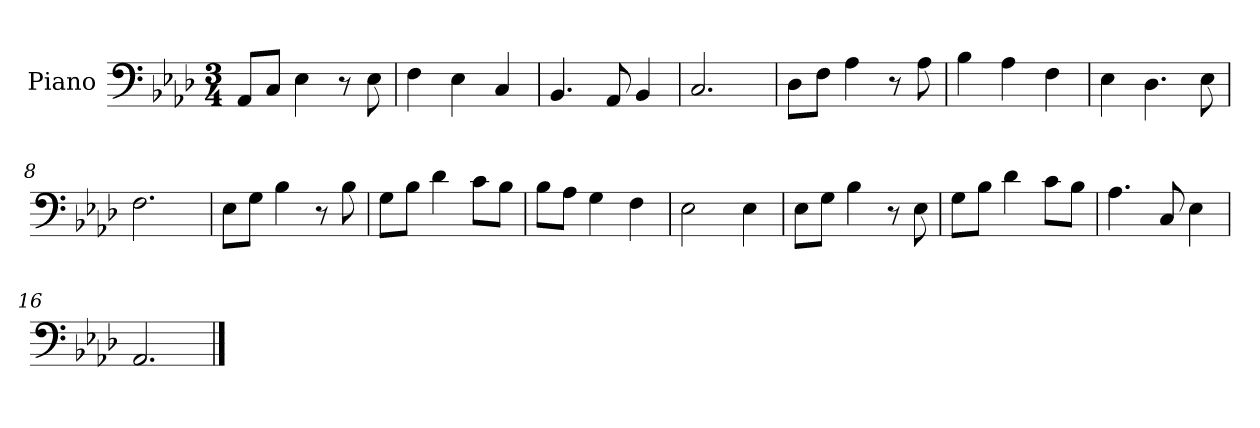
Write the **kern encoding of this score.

**kern
*part1
*staff1
*I"Piano
*I'Pno
*clefF4
*k[b-e-a-d-]
*M3/4
=1
8AA-/L
8C/J
4E-\
8r
8E-\
=2
4F\
4E-\
4C/
=3
4.BB-/
8AA-/
4BB-/
=4
2.C/
=5
8D-\L
8F\J
4A-\
8r
8A-\
=6
4B-\
4A-\
4F\
=7
4E-\
4.D-\
8E-\
=8
2.F\
=9
8E-\L
8G\J
4B-\
8r
8B-\
=10
8G\L
8B-\J
4d-\
8c\L
8B-\J
=11
8B-\L
8A-\J
4G\
4F\
=12
2E-\
4E-\
=13
8E-\L
8G\J
4B-\
8r
8E-\
=14
8G\L
8B-\J
4d-\
8c\L
8B-\J
=15
4.A-\
8C/
4E-\
=16
2.AA-/
==
*-
